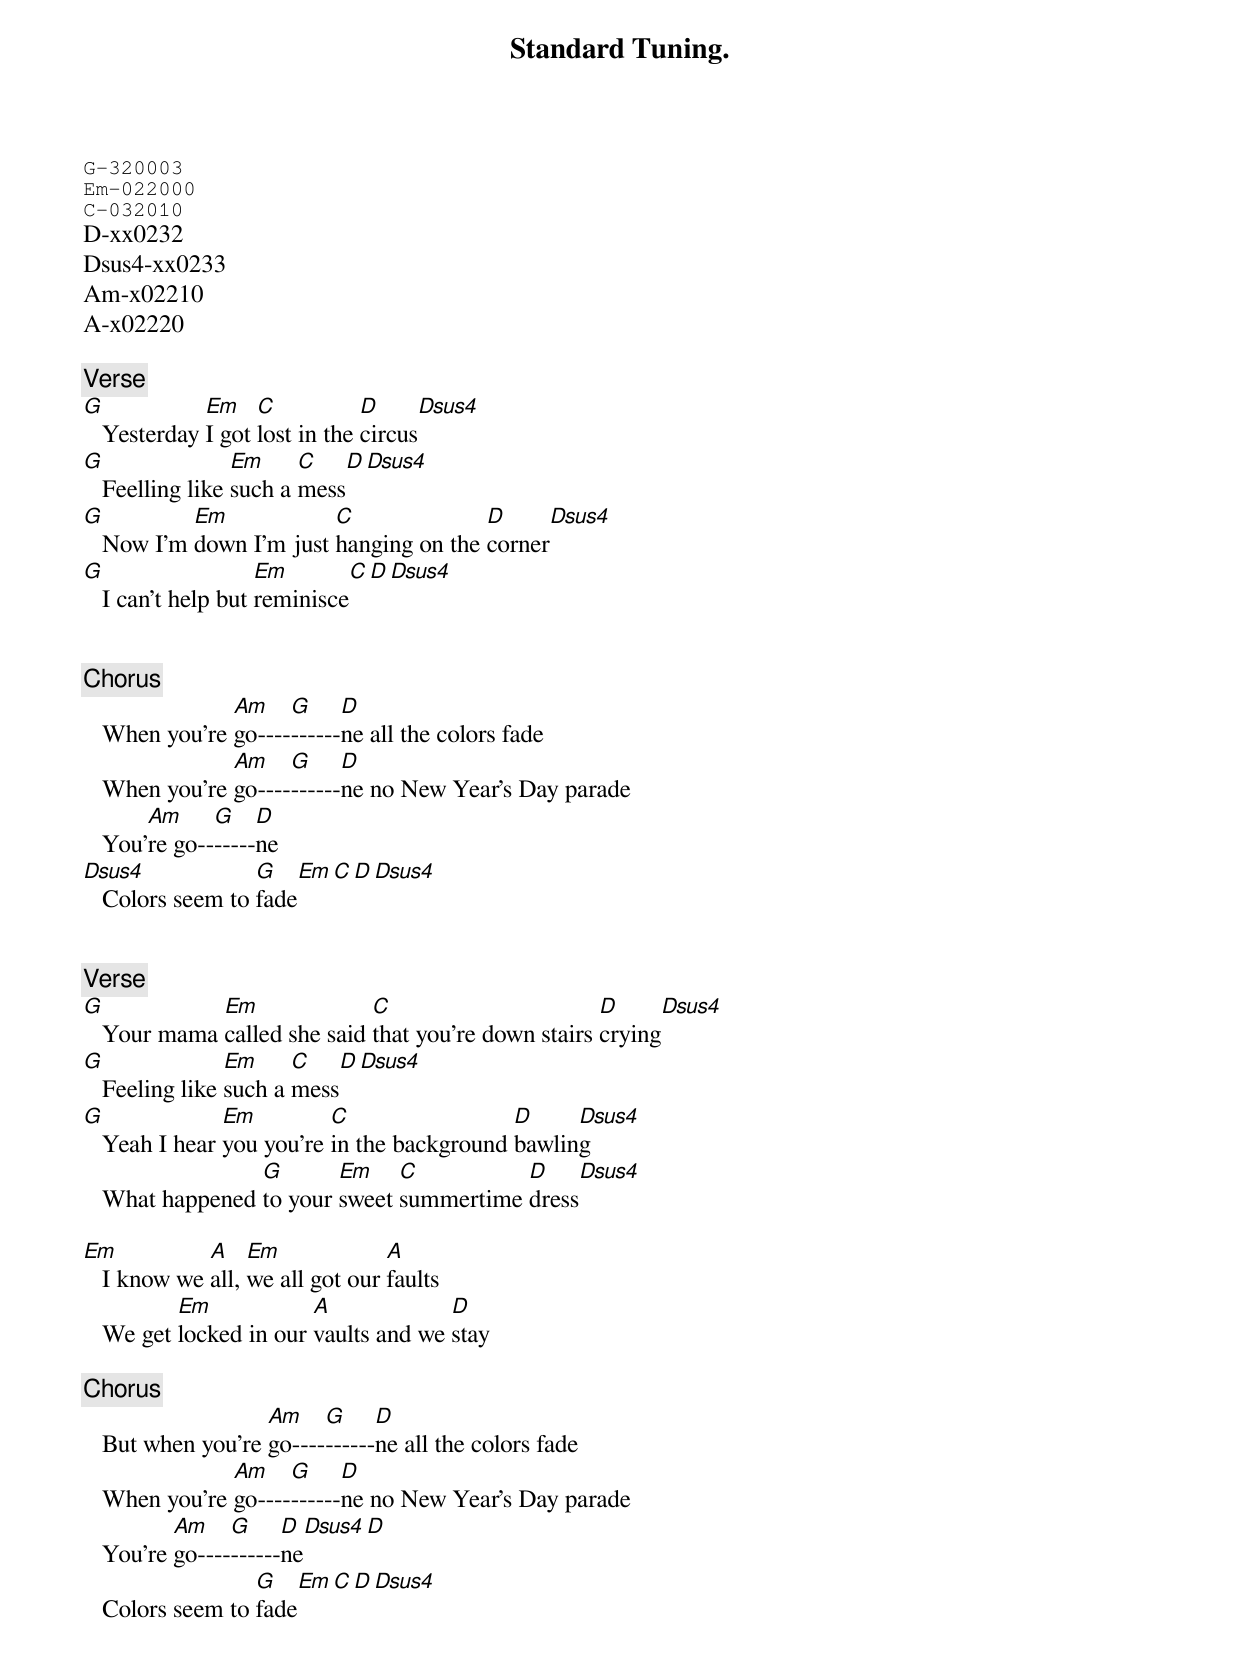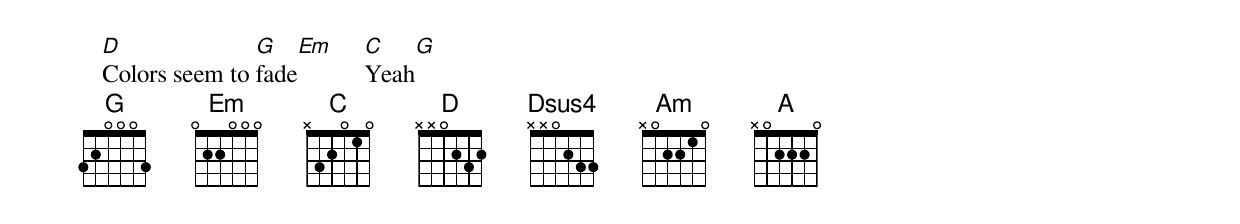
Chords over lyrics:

Standard Tuning.

G-320003
Em-022000
C-032010
D-xx0232
Dsus4-xx0233
Am-x02210
A-x02220

[Verse]
G            Em    C           D     Dsus4
   Yesterday I got lost in the circus
G                Em     C     D     Dsus4
   Feelling like such a mess
G          Em            C              D     Dsus4
   Now I'm down I'm just hanging on the corner
G                   Em       C     D     Dsus4
   I can't help but reminisce


[Chorus]
               Am    G     D
   When you're go----------ne all the colors fade
               Am    G     D
   When you're go----------ne no New Year's Day parade
       Am     G    D
   You're go-------ne
Dsus4             G    Em    C    D  Dsus4
   Colors seem to fade


[Verse]
G            Em              C                       D     Dsus4
   Your mama called she said that you're down stairs crying
G               Em     C     D     Dsus4
   Feeling like such a mess
G              Em         C                 D     Dsus4
   Yeah I hear you you're in the background bawling
                 G       Em    C          D     Dsus4
   What happened to your sweet summertime dress

Em           A    Em             A
   I know we all, we all got our faults
          Em            A             D
   We get locked in our vaults and we stay

[Chorus]
                   Am    G     D
   But when you're go----------ne all the colors fade
               Am    G     D
   When you're go----------ne no New Year's Day parade
          Am    G     D     Dsus4   D
   You're go----------ne
                  G   Em   C   D   Dsus4
   Colors seem to fade
   D              G   Em   C       G
   Colors seem to fade     Yeah
